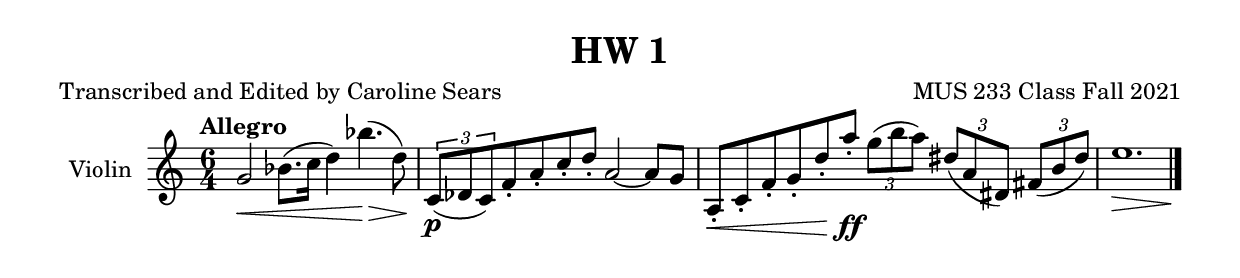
\header {
  title = "HW 1"
  composer = "MUS 233 Class Fall 2021"
  poet = "Transcribed and Edited by Caroline Sears"
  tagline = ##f
}

\score {
	
  \new Staff \with { instrumentName = "Violin" } 
  \relative {
  \time 6/4
  \tempo Allegro
   g'2\< bes8. (c16 d4) bes'4.\!\> (d,8)\!| \p \tuplet 3/2 {c,8 (des8 c8)} f8\staccato a8\staccato c8\staccato d8\staccato a2~a8 g8|
   \< a,8\staccato c8\staccato f8\staccato g8\staccato d'8\staccato a'8\staccato \! \ff 
   \autoBeamOff
   \stemDown \tuplet 3/2 {[g8 (b8 a8)]} \stemUp \tuplet 3/2 { [dis,8 (a8 dis,8)]}
   \tuplet 3/2 {fis8 ([b8 dis8)]} | e1.\> \bar "|." \!
  }



  \layout {}
  \midi {}
}